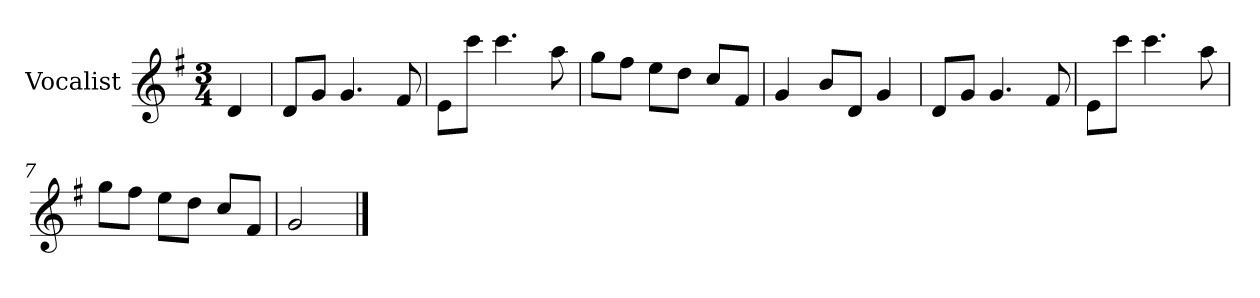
**kern
*part1
*staff1
*I"Vocalist
*k[f#]
*G:
*M3/4
=
4d
=1
8dL
8gJ
4.g
8f#
=2
8eL
8cccJ
4.ccc
8aa
=3
8ggL
8ff#J
8eeL
8ddJ
8ccL
8f#J
=4
4g
8bL
8dJ
4g
=5
8dL
8gJ
4.g
8f#
=6
8eL
8cccJ
4.ccc
8aa
=7
8ggL
8ff#J
8eeL
8ddJ
8ccL
8f#J
=8
2g
==
*-
